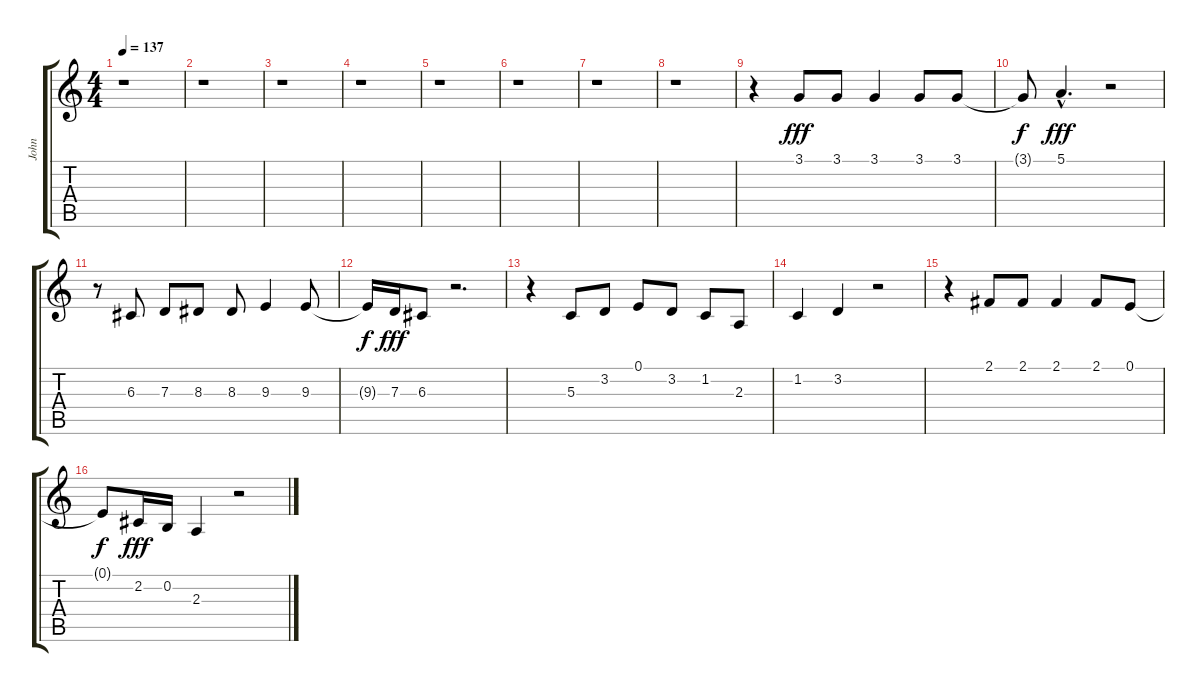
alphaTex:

\track ("John" "John") {instrument altosax}
\staff {score tabs}
\tuning (E4 B3 G3 D3 A2 E2) {hide}
\ts (4 4)
\tempo 137
\clef g2
\ks c
r.1{dy fff} |
r.1 |
r.1 |
r.1 |
r.1 |
r.1 |
r.1 |
r.1 |
r.4 3.1.8 3.1.8 3.1.4 3.1.8 3.1.8 |
3.1{t}.8{dy f} 5.1{hac}.4{d dy fff} r.2 |
r.8 6.3.8 7.3.8 8.3.8 8.3.8 9.3.4 9.3.8 |
9.3{t}.16{dy f} 7.3.16{dy fff} 6.3.8 r.2{d} |
r.4 5.3.8 3.2.8 0.1.8 3.2.8 1.2.8 2.3.8 |
1.2.4 3.2.4 r.2 |
r.4 2.1.8 2.1.8 2.1.4 2.1.8 0.1.8 |
0.1{t}.8{dy f} 2.2.16{dy fff} 0.2.16 2.3.4 r.2
